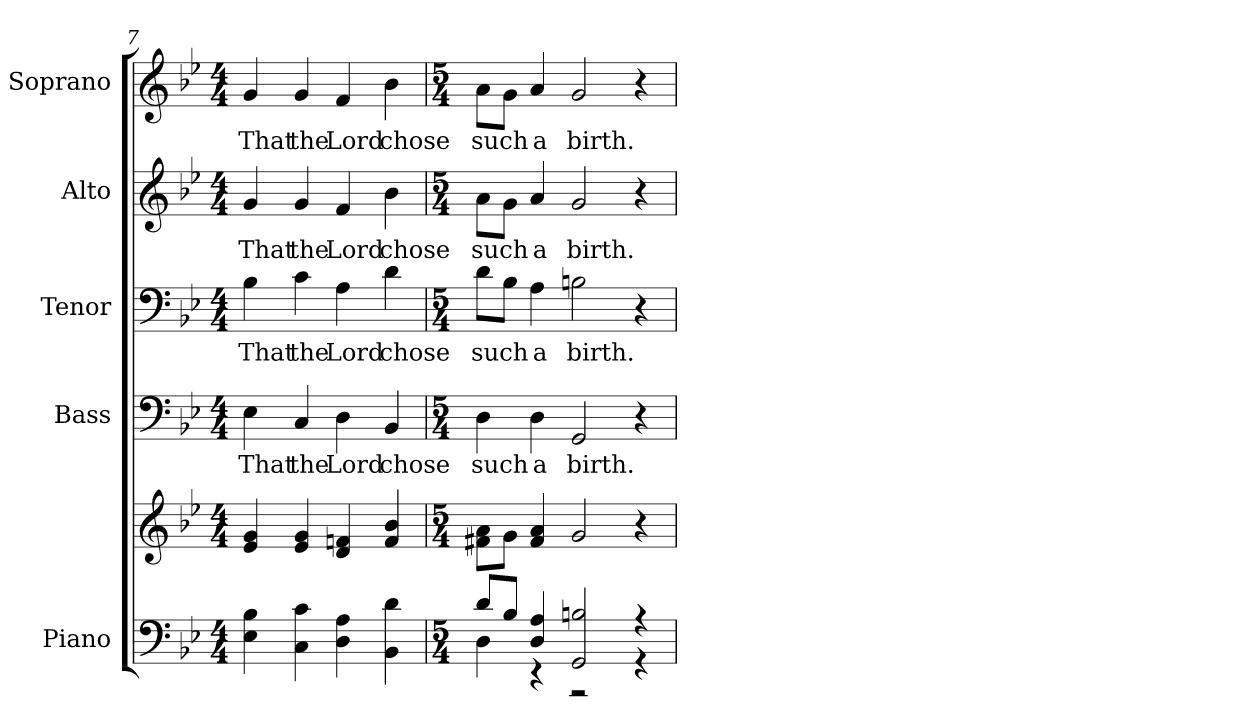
**kern	**kern	**kern	**text	**kern	**text	**kern	**text	**kern	**text
*part5	*part5	*part4	*part4	*part3	*part3	*part2	*part2	*part1	*part1
*staff6	*staff5	*staff4	*staff4	*staff3	*staff3	*staff2	*staff2	*staff1	*staff1
*I"Piano	*	*I"Bass	*	*I"Tenor	*	*I"Alto	*	*I"Soprano	*
*I'Pno.	*	*I'B.	*	*I'T.	*	*I'A.	*	*I'S.	*
!!LO:PB:g=z
*clefF4	*clefG2	*clefF4	*	*clefF4	*	*clefG2	*	*clefG2	*
*k[b-e-]	*k[b-e-]	*k[b-e-]	*	*k[b-e-]	*	*k[b-e-]	*	*k[b-e-]	*
*B-:	*B-:	*B-:	*	*B-:	*	*B-:	*	*B-:	*
*M4/4	*M4/4	*M4/4	*	*M4/4	*	*M4/4	*	*M4/4	*
=7	=7	=7	=7	=7	=7	=7	=7	=7	=7
!	!	!	!LO:LY:b:color=#000000	!	!	!	!	!	!
!	!	!	!	!	!LO:LY:b:color=#000000	!	!	!	!
!	!	!	!	!	!	!	!LO:LY:b:color=#000000	!	!
!	!	!	!	!	!	!	!	!	!LO:LY:b:color=#000000
4E-i\ 4B-i	4e-i/ 4gi	4E-i\	That	4B-i\	That	4gi/	That	4gi/	That
!	!	!	!LO:LY:b:color=#000000	!	!	!	!	!	!
!	!	!	!	!	!LO:LY:b:color=#000000	!	!	!	!
!	!	!	!	!	!	!	!LO:LY:b:color=#000000	!	!
!	!	!	!	!	!	!	!	!	!LO:LY:b:color=#000000
4Ci\ 4ci	4e-i/ 4gi	4Ci/	the	4ci\	the	4gi/	the	4gi/	the
!	!	!	!LO:LY:b:color=#000000	!	!	!	!	!	!
!	!	!	!	!	!LO:LY:b:color=#000000	!	!	!	!
!	!	!	!	!	!	!	!LO:LY:b:color=#000000	!	!
!	!	!	!	!	!	!	!	!	!LO:LY:b:color=#000000
4Di\ 4Ai	4di/ 4fni	4Di\	Lord	4Ai\	Lord	4fi/	Lord	4fi/	Lord
!	!	!	!LO:LY:b:color=#000000	!	!	!	!	!	!
!	!	!	!	!	!LO:LY:b:color=#000000	!	!	!	!
!	!	!	!	!	!	!	!LO:LY:b:color=#000000	!	!
!	!	!	!	!	!	!	!	!	!LO:LY:b:color=#000000
4BB-i\ 4di	4fi/ 4b-i	4BB-i/	chose	4di\	chose	4b-i\	chose	4b-i\	chose
=8	=8	=8	=8	=8	=8	=8	=8	=8	=8
*M5/4	*M5/4	*M5/4	*	*M5/4	*	*M5/4	*	*M5/4	*
*^	*	*	*	*	*	*	*	*	*
!	!	!	!	!LO:LY:b:color=#000000	!	!	!	!	!	!
!	!	!	!	!	!	!LO:LY:b:color=#000000	!	!	!	!
!	!	!	!	!	!	!	!	!LO:LY:b:color=#000000	!	!
!	!	!	!	!	!	!	!	!	!	!LO:LY:b:color=#000000
8di/L	4Di\	8f#Xi\ 8aiL	4Di\	such	8di\L	such	8ai\L	such	8ai\L	such
8B-i/J	.	8gi\J	.	.	8B-i\J	.	8gi\J	.	8gi\J	.
!	!	!	!	!LO:LY:b:color=#000000	!	!	!	!	!	!
!	!	!	!	!	!	!LO:LY:b:color=#000000	!	!	!	!
!	!	!	!	!	!	!	!	!LO:LY:b:color=#000000	!	!
!	!	!	!	!	!	!	!	!	!	!LO:LY:b:color=#000000
4Di/ 4Ai	4r	4f#i/ 4ai	4Di\	a	4Ai\	a	4ai/	a	4ai/	a
!	!	!	!	!LO:LY:b:color=#000000	!	!	!	!	!	!
!	!	!	!	!	!	!LO:LY:b:color=#000000	!	!	!	!
!	!	!	!	!	!	!	!	!LO:LY:b:color=#000000	!	!
!	!	!	!	!	!	!	!	!	!	!LO:LY:b:color=#000000
2GGi/ 2Bni	2r	2gi/	2GGi/	birth.	2Bni\	birth.	2gi/	birth.	2gi/	birth.
4r	4r	4r	4r	.	4r	.	4r	.	4r	.
*v	*v	*	*	*	*	*	*	*	*	*
=	=	=	=	=	=	=	=	=	=
*-	*-	*-	*-	*-	*-	*-	*-	*-	*-
